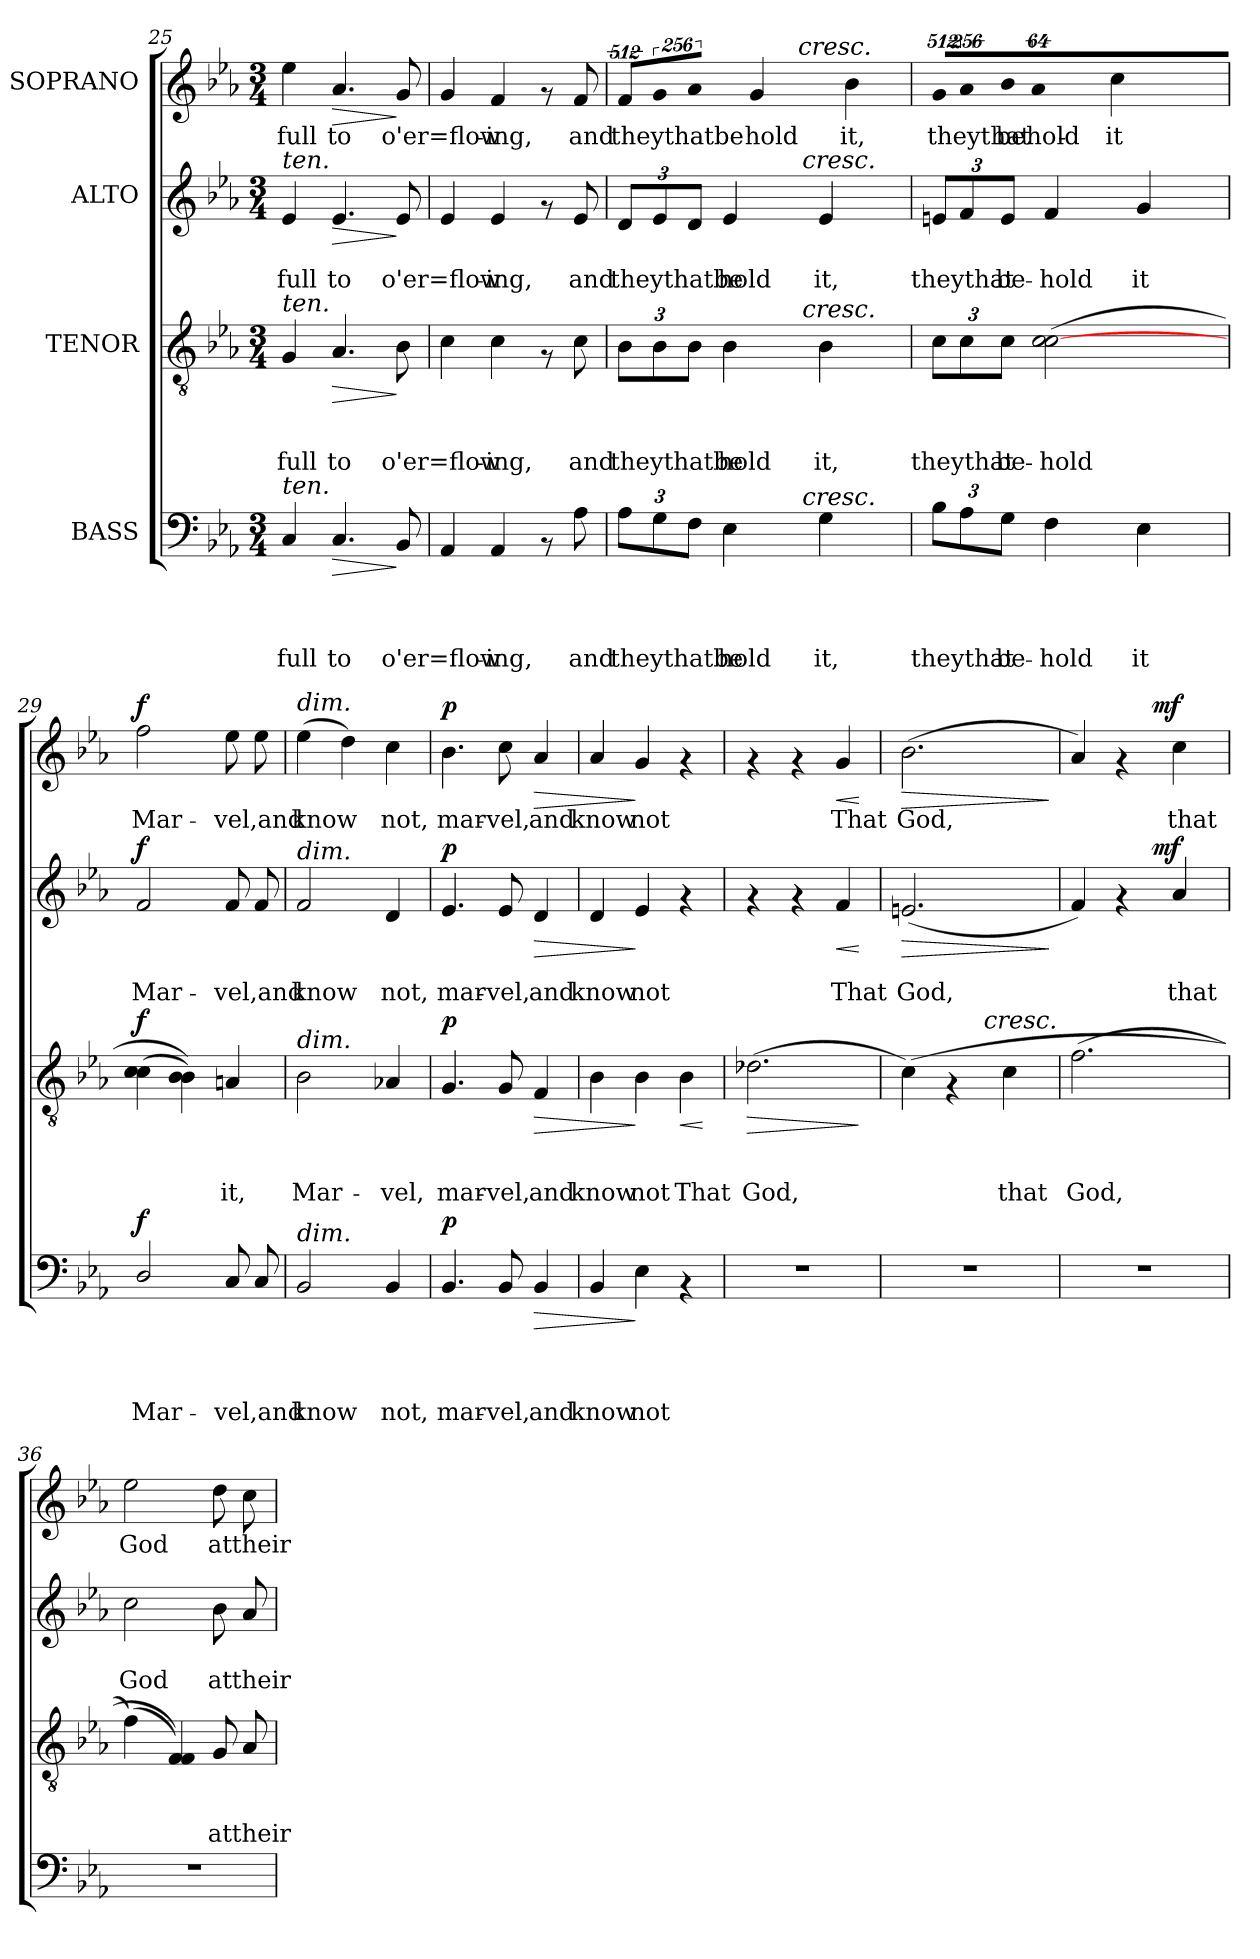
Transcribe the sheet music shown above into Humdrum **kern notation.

**kern	**text	**text	**text	**text	**dynam	**kern	**text	**text	**text	**dynam	**kern	**text	**text	**dynam	**kern	**text	**dynam
*part4	*part4	*part4	*part4	*part4	*part4	*part3	*part3	*part3	*part3	*part3	*part2	*part2	*part2	*part2	*part1	*part1	*part1
*staff4	*staff4	*staff4	*staff4	*staff4	*staff4	*staff3	*staff3	*staff3	*staff3	*staff3	*staff2	*staff2	*staff2	*staff2	*staff1	*staff1	*staff1
*I"BASS	*	*	*	*	*	*I"TENOR	*	*	*	*	*I"ALTO	*	*	*	*I"SOPRANO	*	*
*clefF4	*	*	*	*	*	*clefGv2	*	*	*	*	*clefG2	*	*	*	*clefG2	*	*
*k[b-e-a-]	*	*	*	*	*	*k[b-e-a-]	*	*	*	*	*k[b-e-a-]	*	*	*	*k[b-e-a-]	*	*
*E-:	*	*	*	*	*	*E-:	*	*	*	*	*E-:	*	*	*	*E-:	*	*
*M3/4	*	*	*	*	*	*M3/4	*	*	*	*	*M3/4	*	*	*	*M3/4	*	*
=25	=25	=25	=25	=25	=25	=25	=25	=25	=25	=25	=25	=25	=25	=25	=25	=25	=25
!	!	!	!	!	!	!	!	!	!	!	!LO:TX:a:i:t=ten.	!	!	!	!	!	!
!	!	!	!	!	!	!LO:TX:a:i:t=ten.	!	!	!	!	!	!	!	!	!	!	!
!LO:TX:a:i:t=ten.	!	!	!	!	!	!	!	!	!	!	!	!	!	!	!	!	!
!	!	!	!	!LO:LY:b	!	!	!	!	!LO:LY:b	!	!	!	!LO:LY:b	!	!	!LO:LY:b	!
4C/	.	.	.	full	.	4G/	.	.	full	.	4e-/	.	full	.	4ee-\	full	.
!	!	!	!	!LO:LY:b	!LO:HP:b	!	!	!	!LO:LY:b	!LO:HP:b	!	!	!LO:LY:b	!LO:HP:b	!	!LO:LY:b	!LO:HP:b
4.C/	.	.	.	to	>	4.A-/	.	.	to	>	4.e-/	.	to	>	4.a-/	to	>
!	!	!	!	!LO:LY:b	!	!	!	!	!LO:LY:b	!	!	!	!LO:LY:b	!	!	!LO:LY:b	!
8BB-/	.	.	.	o'er=flow-	]	8B-\	.	.	o'er=flow-	]	8e-/	.	o'er=flow-	]	8g/	o'er=flow-	]
=26	=26	=26	=26	=26	=26	=26	=26	=26	=26	=26	=26	=26	=26	=26	=26	=26	=26
4AA-/	.	.	.	.	.	4c\	.	.	.	.	4e-/	.	.	.	4g/	.	.
!	!	!	!	!LO:LY:b	!	!	!	!	!LO:LY:b	!	!	!	!LO:LY:b	!	!	!LO:LY:b	!
4AA-/	.	.	.	-ing,	.	4c\	.	.	-ing,	.	4e-/	.	-ing,	.	4f/	-ing,	.
8rAA	.	.	.	.	.	8rF	.	.	.	.	8rf	.	.	.	8rf	.	.
!	!	!	!	!LO:LY:b	!	!	!	!	!LO:LY:b	!	!	!	!LO:LY:b	!	!	!LO:LY:b	!
8A-\	.	.	.	and	.	8c\	.	.	and	.	8e-/	.	and	.	8f/	and	.
=27	=27	=27	=27	=27	=27	=27	=27	=27	=27	=27	=27	=27	=27	=27	=27	=27	=27
!	!	!	!	!LO:LY:b	!	!	!	!	!LO:LY:b	!	!	!	!LO:LY:b	!	!LO:N:vis=8	!LO:LY:b	!
*^	*	*	*	*	*	*^	*	*	*	*	*^	*	*	*	*^	*	*
12A-\L	3ryy	.	.	.	theythatbe	.	12B-\L	3ryy	.	.	theythatbe	.	12d/L	3ryy	.	theythatbe	.	4096%341f/L	4ryy	theythatbe	.
!	!	!	!	!	!	!	!	!	!	!	!	!	!	!	!	!	!	!LO:N:vis=8	!	!	!
.	.	.	.	.	.	.	.	.	.	.	.	.	.	.	.	.	.	2048%171g/	.	.	.
12G\	.	.	.	.	.	.	12B-\	.	.	.	.	.	12e-/	.	.	.	.	.	.	.	.
12F\J	.	.	.	.	.	.	12B-\J	.	.	.	.	.	12d/J	.	.	.	.	.	.	.	.
!	!	!	!	!	!	!	!	!	!	!	!	!	!	!	!	!	!	!LO:N:vis=8	!	!	!
.	.	.	.	.	.	.	.	.	.	.	.	.	.	.	.	.	.	4096%341a-/J	.	.	.
!	!	!	!	!	!LO:LY:b	!	!	!	!	!	!LO:LY:b	!	!	!	!	!LO:LY:b	!	!	!	!LO:LY:b	!
4E-\	.	.	.	.	hold	.	4B-\	.	.	.	hold	.	4e-/	.	.	hold	.	4g/	8ryy	hold	.
.	12.ryy	.	.	.	.	.	.	12.ryy	.	.	.	.	.	12.ryy	.	.	.	.	.	.	.
.	.	.	.	.	.	.	.	.	.	.	.	.	.	.	.	.	.	.	16ryy	.	.
.	.	.	.	.	.	.	.	.	.	.	.	.	.	.	.	.	.	.	64ryy	.	.
!	!	!	!	!	!	!	!	!	!	!	!	!	!	!	!	!	!	!	!LO:TX:a:i:t=cresc.	!	!
.	.	.	.	.	.	.	.	.	.	.	.	.	.	.	.	.	.	.	4ryy	.	.
!	!	!	!	!	!	!	!	!	!	!	!	!	!	!LO:TX:a:i:t=cresc.	!	!	!	!	!	!	!
!	!	!	!	!	!	!	!	!LO:TX:a:i:t=cresc.	!	!	!	!	!	!	!	!	!	!	!	!	!
!	!LO:TX:a:i:t=cresc.	!	!	!	!	!	!	!	!	!	!	!	!	!	!	!	!	!	!	!	!
.	6..ryy	.	.	.	.	.	.	6..ryy	.	.	.	.	.	6..ryy	.	.	.	.	.	.	.
!	!	!	!	!	!LO:LY:b	!	!	!	!	!	!LO:LY:b	!	!	!	!	!LO:LY:b	!	!	!	!LO:LY:b	!
4G\	.	.	.	.	it,	.	4B-\	.	.	.	it,	.	4e-/	.	.	it,	.	4b-\	.	it,	.
.	.	.	.	.	.	.	.	.	.	.	.	.	.	.	.	.	.	.	32.ryy	.	.
=28	=28	=28	=28	=28	=28	=28	=28	=28	=28	=28	=28	=28	=28	=28	=28	=28	=28	=28	=28	=28	=28
!	!	!	!	!	!LO:LY:b	!	!	!	!	!	!LO:LY:b	!	!	!	!	!LO:LY:b	!	!LO:N:vis=8	!	!LO:LY:b	!
*v	*v	*	*	*	*	*	*	*	*	*	*	*	*v	*v	*	*	*	*	*	*	*
*	*	*	*	*	*	*v	*v	*	*	*	*	*	*	*	*	*	*	*	*
12B-\L	.	.	.	theythat	.	12c\L	.	.	theythat	.	12en/L	.	theythat	.	4096%341g/L	8ryy	theythat	.
!	!	!	!	!	!	!	!	!	!	!	!	!	!	!	!LO:N:vis=8	!	!	!
.	.	.	.	.	.	.	.	.	.	.	.	.	.	.	2048%171a-/J	.	.	.
12A-\	.	.	.	.	.	12c\	.	.	.	.	12f/	.	.	.	.	.	.	.
.	.	.	.	.	.	.	.	.	.	.	.	.	.	.	.	32ryy	.	.
.	.	.	.	.	.	.	.	.	.	.	.	.	.	.	.	128ryy	.	.
.	.	.	.	.	.	.	.	.	.	.	.	.	.	.	.	512ryy	.	.
.	.	.	.	.	.	.	.	.	.	.	.	.	.	.	.	2048.ryy	.	.
!	!	!	!	!LO:LY:b	!	!	!	!	!LO:LY:b	!	!	!	!LO:LY:b	!	!	!	!	!
12G\J	.	.	.	be-	.	12c\J	.	.	be-	.	12e/J	.	be-	.	.	.	.	.
*	*	*	*	*	*	*	*	*	*	*	*	*	*	*	*	*Xtuplet	*	*
!	!	!	!	!	!	!	!	!	!	!	!	!	!	!	!	!LO:N:vis=8	!LO:LY:b	!
.	.	.	.	.	.	.	.	.	.	.	.	.	.	.	32ryy	4096%341b-\	be-	.
.	.	.	.	.	.	.	.	.	.	.	.	.	.	.	64ryy	.	.	.
.	.	.	.	.	.	.	.	.	.	.	.	.	.	.	128ryy	.	.	.
.	.	.	.	.	.	.	.	.	.	.	.	.	.	.	2048.ryy	.	.	.
!	!	!	!	!	!	!	!	!	!	!	!	!	!	!	!LO:N:vis=4	!	!LO:LY:b	!
.	.	.	.	.	.	.	.	.	.	.	.	.	.	.	2048%57a-/	.	hold	.
!	!	!	!	!LO:LY:b	!	!	!	!	!LO:LY:b	!	!	!	!LO:LY:b	!	!	!	!	!
4F\	.	.	.	-hold	.	(>2c\ [>2c\	.	.	-hold	.	4f/	.	-hold	.	4096%341ryy	8ryy	.	.
.	.	.	.	.	.	.	.	.	.	.	.	.	.	.	4ryy	.	.	.
.	.	.	.	.	.	.	.	.	.	.	.	.	.	.	.	32ryy	.	.
.	.	.	.	.	.	.	.	.	.	.	.	.	.	.	.	128ryy	.	.
.	.	.	.	.	.	.	.	.	.	.	.	.	.	.	.	512ryy	.	.
.	.	.	.	.	.	.	.	.	.	.	.	.	.	.	.	2048.ryy	.	.
!	!	!	!	!	!	!	!	!	!	!	!	!	!	!	!	!	!LO:LY:b	!
.	.	.	.	.	.	.	.	.	.	.	.	.	.	.	.	4cc\	-it	.
!	!	!	!	!LO:LY:b	!	!	!	!	!	!	!	!	!LO:LY:b	!	!	!	!	!
4E-\	.	.	.	it	.	.	.	.	.	.	4g/	.	it	.	.	.	.	.
.	.	.	.	.	.	.	.	.	.	.	.	.	.	.	8ryy	.	.	.
.	.	.	.	.	.	.	.	.	.	.	.	.	.	.	.	4096%341ryy	.	.
.	.	.	.	.	.	.	.	.	.	.	.	.	.	.	32ryy	.	.	.
.	.	.	.	.	.	.	.	.	.	.	.	.	.	.	128ryy	.	.	.
.	.	.	.	.	.	.	.	.	.	.	.	.	.	.	512ryy	.	.	.
.	.	.	.	.	.	.	.	.	.	.	.	.	.	.	2048.ryy	.	.	.
*	*	*	*	*	*	*	*	*	*	*	*	*	*	*	*v	*v	*	*
=29	=29	=29	=29	=29	=29	=29	=29	=29	=29	=29	=29	=29	=29	=29	=29	=29	=29
!	!	!	!	!LO:LY:b	!LO:DY:a	!	!	!	!	!LO:DY:a	!	!	!LO:LY:b	!LO:DY:a	!	!LO:LY:b	!LO:DY:a
2D/	.	.	.	Mar-	f	(>4c\ 4c\	.	.	.	f	2f/	.	Mar-	f	2ff\	Mar-	f
.	.	.	.	.	.	4B-\ 4B-\))	.	.	.	.	.	.	.	.	.	.	.
!	!	!	!	!LO:LY:b	!	!	!	!	!LO:LY:b	!	!	!	!LO:LY:b	!	!	!LO:LY:b	!
8C/	.	.	.	-vel,and	.	4An/	.	.	it,	.	8f/	.	-vel,and	.	8ee-\	-vel,and	.
8C/	.	.	.	.	.	.	.	.	.	.	8f/	.	.	.	8ee-\	.	.
!!LO:LB:g=z
=30	=30	=30	=30	=30	=30	=30	=30	=30	=30	=30	=30	=30	=30	=30	=30	=30	=30
!	!	!	!	!	!	!	!	!	!	!	!	!	!	!	!LO:TX:a:i:t=dim.	!	!
!	!	!	!	!	!	!	!	!	!	!	!LO:TX:a:i:t=dim.	!	!	!	!	!	!
!	!	!	!	!	!	!LO:TX:a:i:t=dim.	!	!	!	!	!	!	!	!	!	!	!
!LO:TX:a:i:t=dim.	!	!	!	!	!	!	!	!	!	!	!	!	!	!	!	!	!
!	!	!	!	!LO:LY:b	!	!	!	!	!LO:LY:b	!	!	!	!LO:LY:b	!	!	!LO:LY:b	!
2BB-/	.	.	.	know	.	2B-\	.	.	Mar-	.	2f/	.	know	.	(>4ee-\	know	.
.	.	.	.	.	.	.	.	.	.	.	.	.	.	.	4dd\)	.	.
!	!	!	!	!LO:LY:b	!	!	!	!	!LO:LY:b	!	!	!	!LO:LY:b	!	!	!LO:LY:b	!
4BB-/	.	.	.	not,	.	4A-X/	.	.	-vel,	.	4d/	.	not,	.	4cc\	not,	.
=31	=31	=31	=31	=31	=31	=31	=31	=31	=31	=31	=31	=31	=31	=31	=31	=31	=31
!	!	!	!	!LO:LY:b	!LO:DY:a	!	!	!	!LO:LY:b	!LO:DY:a	!	!	!LO:LY:b	!LO:DY:a	!	!LO:LY:b	!LO:DY:a
4.BB-/	.	.	.	mar-	p	4.G/	.	.	mar-	p	4.e-/	.	mar-	p	4.b-\	mar-	p
!	!	!	!	!LO:LY:b	!	!	!	!	!LO:LY:b	!	!	!	!LO:LY:b	!	!	!LO:LY:b	!
8BB-/	.	.	.	-vel,	.	8G/	.	.	-vel,	.	8e-/	.	-vel,	.	8cc\	-vel,	.
!	!	!	!	!LO:LY:b	!LO:HP:b	!	!	!	!LO:LY:b	!LO:HP:b	!	!	!LO:LY:b	!LO:HP:b	!	!LO:LY:b	!LO:HP:b
4BB-/	.	.	.	and	>	4F/	.	.	and	>	4d/	.	and	>	4a-/	and	>
=32	=32	=32	=32	=32	=32	=32	=32	=32	=32	=32	=32	=32	=32	=32	=32	=32	=32
!	!	!	!	!LO:LY:b	!	!	!	!	!LO:LY:b	!	!	!	!LO:LY:b	!	!	!LO:LY:b	!
4BB-/	.	.	.	know	.	4B-\	.	.	know	.	4d/	.	know	.	4a-/	know	.
!	!	!	!	!LO:LY:b	!	!	!	!	!LO:LY:b	!	!	!	!LO:LY:b	!	!	!LO:LY:b	!
4E-\	.	.	.	not	]	4B-\	.	.	not	]	4e-/	.	not	]	4g/	not	]
!	!	!	!	!	!	!	!	!	!LO:LY:b	!LO:HP:b	!	!	!	!	!	!	!
4rAA	.	.	.	.	.	4B-\	.	.	That	<	4rf	.	.	.	4rf	.	.
.	.	.	.	.	.	.	.	.	.	[	.	.	.	.	.	.	.
=33	=33	=33	=33	=33	=33	=33	=33	=33	=33	=33	=33	=33	=33	=33	=33	=33	=33
!	!	!	!	!	!	!	!	!	!LO:LY:b	!LO:HP:b	!	!	!	!	!	!	!
2.r	.	.	.	.	.	(>2.d-X\	.	.	God,	>	4rf	.	.	.	4rf	.	.
.	.	.	.	.	.	.	.	.	.	.	4rf	.	.	.	4rf	.	.
!	!	!	!	!	!	!	!	!	!	!	!	!	!LO:LY:b	!LO:HP:b	!	!LO:LY:b	!LO:HP:b
.	.	.	.	.	.	.	.	.	.	.	4f/	.	That	<	4g/	That	<
.	.	.	.	.	.	.	.	.	.	]	.	.	.	[	.	.	[
=34	=34	=34	=34	=34	=34	=34	=34	=34	=34	=34	=34	=34	=34	=34	=34	=34	=34
!	!	!	!	!	!	!	!	!	!	!	!	!	!LO:LY:b	!LO:HP:b	!	!LO:LY:b	!LO:HP:b
*	*	*	*	*	*	*^	*	*	*	*	*	*	*	*	*	*	*
2.r	.	.	.	.	.	(<4c\)	4..ryy	.	.	.	.	(<2.en/	.	God,	>	(>2.b-\	God,	>
.	.	.	.	.	.	4rF	.	.	.	.	.	.	.	.	.	.	.	.
!	!	!	!	!	!	!	!LO:TX:a:i:t=cresc.	!	!	!	!	!	!	!	!	!	!	!
.	.	.	.	.	.	.	4ryy	.	.	.	.	.	.	.	.	.	.	.
!	!	!	!	!	!	!	!	!	!	!LO:LY:b	!	!	!	!	!	!	!	!
.	.	.	.	.	.	4c\	.	.	.	that	.	.	.	.	.	.	.	.
.	.	.	.	.	.	.	16ryy	.	.	.	.	.	.	.	.	.	.	.
.	.	.	.	.	.	.	.	.	.	.	.	.	.	.	]	.	.	]
=35	=35	=35	=35	=35	=35	=35	=35	=35	=35	=35	=35	=35	=35	=35	=35	=35	=35	=35
!	!	!	!	!	!	!	!	!	!	!LO:LY:b	!	!	!	!	!	!	!	!
*	*	*	*	*	*	*v	*v	*	*	*	*	*^	*	*	*	*^	*	*
2.r	.	.	.	.	.	(>2.f\	.	.	God,	.	4f/)	4..ryy	.	.	.	4a-/)	4..ryy	.	.
.	.	.	.	.	.	.	.	.	.	.	4rf	.	.	.	.	4rf	.	.	.
!	!	!	!	!	!	!	!	!	!	!	!	!	!	!	!LO:DY:a	!	!	!	!LO:DY:a
.	.	.	.	.	.	.	.	.	.	.	.	4ryy	.	.	mf	.	4ryy	.	mf
!	!	!	!	!	!	!	!	!	!	!	!	!	!	!LO:LY:b	!	!	!	!LO:LY:b	!
.	.	.	.	.	.	.	.	.	.	.	4a-/	.	.	that	.	4cc\	.	that	.
.	.	.	.	.	.	.	.	.	.	.	.	16ryy	.	.	.	.	16ryy	.	.
=36	=36	=36	=36	=36	=36	=36	=36	=36	=36	=36	=36	=36	=36	=36	=36	=36	=36	=36	=36
!	!	!	!	!	!	!	!	!	!	!	!	!	!	!LO:LY:b	!	!	!	!LO:LY:b	!
*	*	*	*	*	*	*	*	*	*	*	*v	*v	*	*	*	*	*	*	*
*	*	*	*	*	*	*	*	*	*	*	*	*	*	*	*v	*v	*	*
2.r	.	.	.	.	.	(>4f\)	.	.	.	.	2cc\	.	God	.	2ee-\	God	.
.	.	.	.	.	.	4F/ 4F/))	.	.	.	.	.	.	.	.	.	.	.
!	!	!	!	!	!	!	!	!	!LO:LY:b	!	!	!	!LO:LY:b	!	!	!LO:LY:b	!
.	.	.	.	.	.	8G/	.	.	at	.	8b-\	.	at	.	8dd\	at	.
!	!	!	!	!	!	!	!	!	!LO:LY:b	!	!	!	!LO:LY:b	!	!	!LO:LY:b	!
.	.	.	.	.	.	8A-/	.	.	their	.	8a-/	.	their	.	8cc\	their	.
=	=	=	=	=	=	=	=	=	=	=	=	=	=	=	=	=	=
*-	*-	*-	*-	*-	*-	*-	*-	*-	*-	*-	*-	*-	*-	*-	*-	*-	*-
